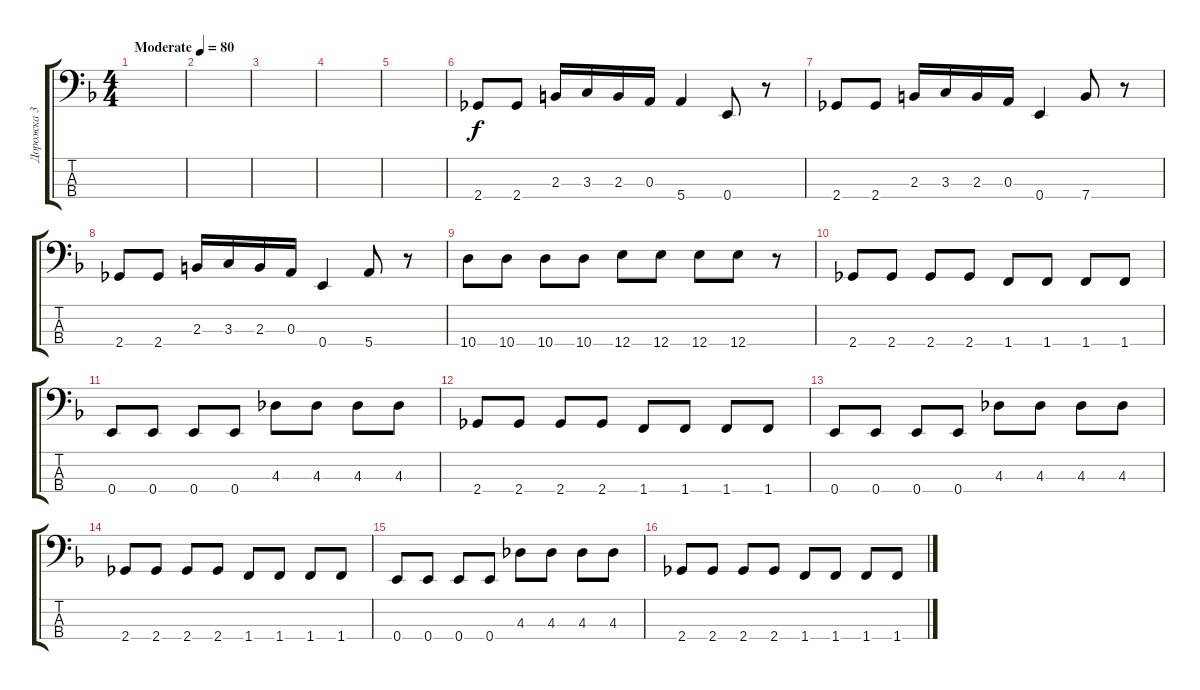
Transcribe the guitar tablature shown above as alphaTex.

\track ("Дорожка 3" "Дорожка 3") {instrument acousticbass}
\staff {score tabs}
\tuning (G2 D2 A1 E1) {hide}
\ts (4 4)
\tempo (80 "Moderate")
\clef f4
\ks f
|
|
|
|
|
2.4.8 2.4.8 2.3.16 3.3.16 2.3.16 0.3.16 5.4.4 0.4.8 r.8 |
2.4.8 2.4.8 2.3.16 3.3.16 2.3.16 0.3.16 0.4.4 7.4.8 r.8 |
2.4.8 2.4.8 2.3.16 3.3.16 2.3.16 0.3.16 0.4.4 5.4.8 r.8 |
10.4.8 10.4.8 10.4.8 10.4.8 12.4.8 12.4.8 12.4.8 12.4.8 r.8 |
2.4.8 2.4.8 2.4.8 2.4.8 1.4.8 1.4.8 1.4.8 1.4.8 |
0.4.8 0.4.8 0.4.8 0.4.8 4.3.8 4.3.8 4.3.8 4.3.8 |
2.4.8 2.4.8 2.4.8 2.4.8 1.4.8 1.4.8 1.4.8 1.4.8 |
0.4.8 0.4.8 0.4.8 0.4.8 4.3.8 4.3.8 4.3.8 4.3.8 |
2.4.8 2.4.8 2.4.8 2.4.8 1.4.8 1.4.8 1.4.8 1.4.8 |
0.4.8 0.4.8 0.4.8 0.4.8 4.3.8 4.3.8 4.3.8 4.3.8 |
2.4.8 2.4.8 2.4.8 2.4.8 1.4.8 1.4.8 1.4.8 1.4.8
